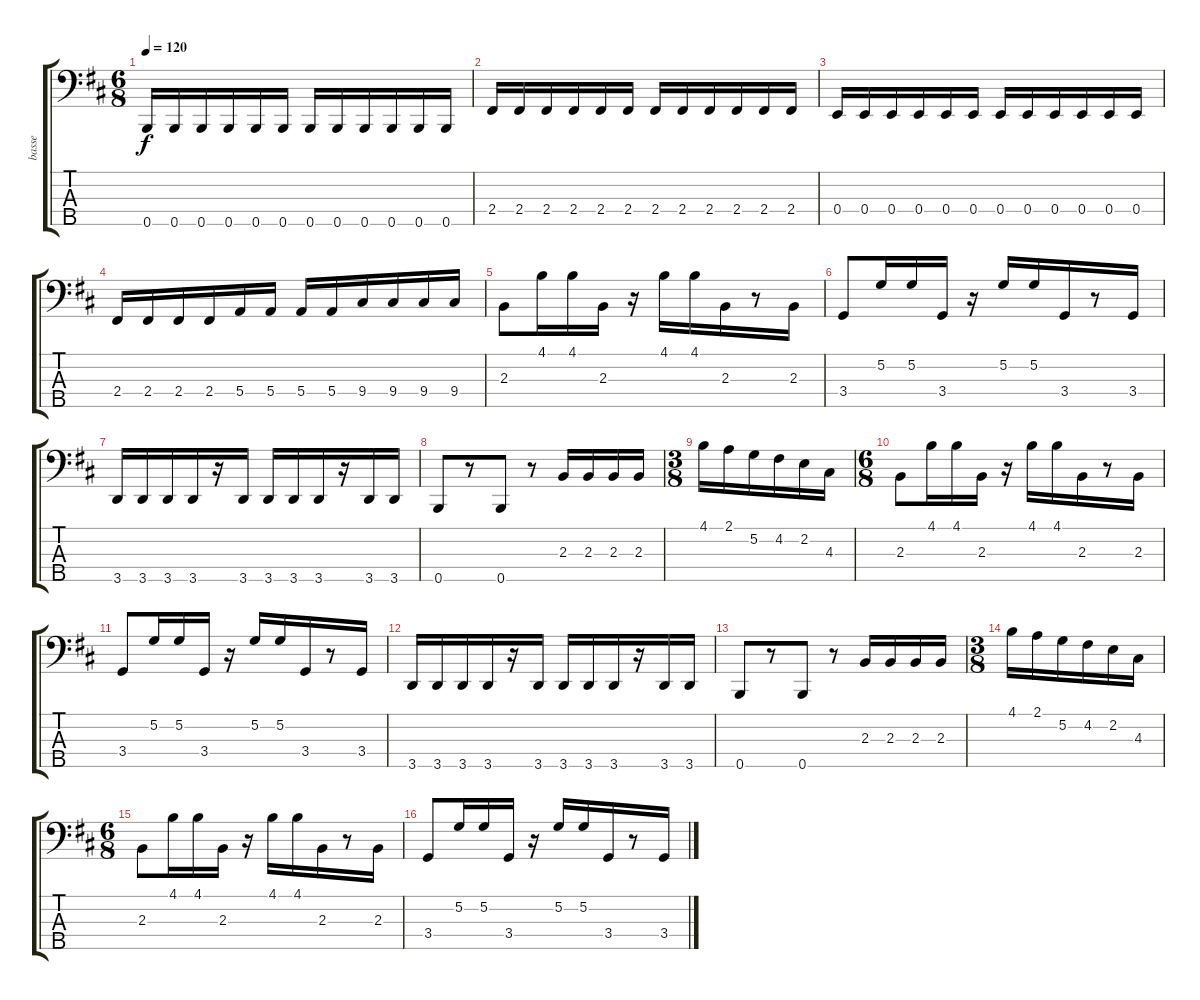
\track ("basse" "basse") {instrument electricbasspick}
\staff {score tabs}
\tuning (G2 D2 A1 E1 B0) {hide}
\ts (6 8)
\tempo 120
\clef f4
\ks bminor
0.5.16{dy f} 0.5.16 0.5.16 0.5.16 0.5.16 0.5.16 0.5.16 0.5.16 0.5.16 0.5.16 0.5.16 0.5.16 |
2.4.16 2.4.16 2.4.16 2.4.16 2.4.16 2.4.16 2.4.16 2.4.16 2.4.16 2.4.16 2.4.16 2.4.16 |
0.4.16 0.4.16 0.4.16 0.4.16 0.4.16 0.4.16 0.4.16 0.4.16 0.4.16 0.4.16 0.4.16 0.4.16 |
2.4.16 2.4.16 2.4.16 2.4.16 5.4.16 5.4.16 5.4.16 5.4.16 9.4.16 9.4.16 9.4.16 9.4.16 |
2.3.8{instrument slapbass1} 4.1.16 4.1.16 2.3.16 r.16 4.1.16 4.1.16 2.3.16 r.8 2.3.16 |
3.4.8 5.2.16 5.2.16 3.4.16 r.16 5.2.16 5.2.16 3.4.16 r.8 3.4.16 |
3.5.16{instrument electricbasspick} 3.5.16 3.5.16 3.5.16 r.16 3.5.16 3.5.16 3.5.16 3.5.16 r.16 3.5.16 3.5.16 |
0.5.8 r.8 0.5.8 r.8 2.3.16 2.3.16 2.3.16 2.3.16 |
\ts (3 8)
4.1.16 2.1.16 5.2.16 4.2.16 2.2.16 4.3.16 |
\ts (6 8)
2.3.8{instrument slapbass1} 4.1.16 4.1.16 2.3.16 r.16 4.1.16 4.1.16 2.3.16 r.8 2.3.16 |
3.4.8 5.2.16 5.2.16 3.4.16 r.16 5.2.16 5.2.16 3.4.16 r.8 3.4.16 |
3.5.16{instrument electricbasspick} 3.5.16 3.5.16 3.5.16 r.16 3.5.16 3.5.16 3.5.16 3.5.16 r.16 3.5.16 3.5.16 |
0.5.8 r.8 0.5.8 r.8 2.3.16 2.3.16 2.3.16 2.3.16 |
\ts (3 8)
4.1.16 2.1.16 5.2.16 4.2.16 2.2.16 4.3.16 |
\ts (6 8)
2.3.8{instrument slapbass1} 4.1.16 4.1.16 2.3.16 r.16 4.1.16 4.1.16 2.3.16 r.8 2.3.16 |
3.4.8 5.2.16 5.2.16 3.4.16 r.16 5.2.16 5.2.16 3.4.16 r.8 3.4.16
